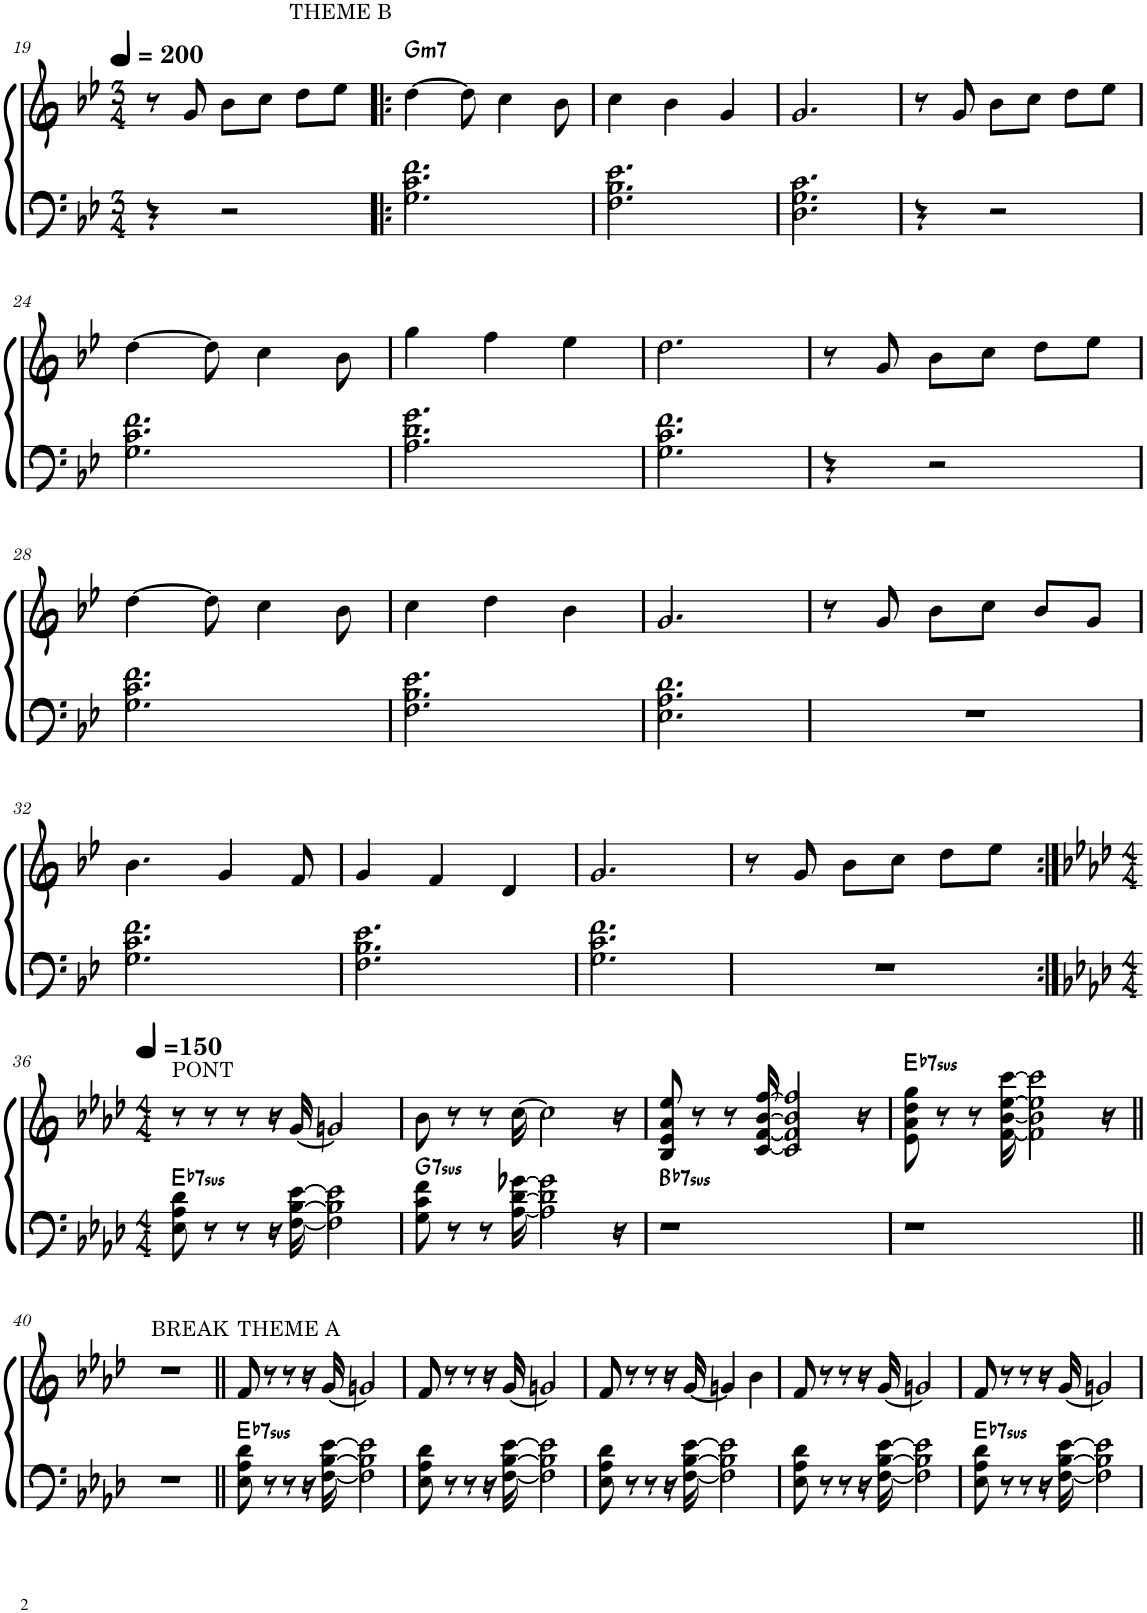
**kern	**kern	**harte
*part1	*part1	*part1
*staff2	*staff1	*
*I"Electric Piano	*	*
*I'E.Pno	*	*
!!LO:PB:g=z
*clefF4	*clefG2	*
*k[b-e-]	*k[b-e-]	*
*M3/4	*M3/4	*
*MM200	*MM200	*
=19	=19	=19
!	!LO:TX:a:t=THEME B	!
4r	8r	.
.	8g/	.
2r	8b-\L	.
.	8cc\J	.
.	8dd\L	.
.	8ee-\J	.
=20!|:	=20!|:	=20!|:
!	!	!LO:H:kt=m7
2.G\ 2.c\ 2.f\	[4dd\	G:min7
.	8dd\]	.
.	4cc\	.
.	8b-\	.
=21	=21	=21
2.F\ 2.B-\ 2.e-\	4cc\	.
.	4b-\	.
.	4g/	.
=22	=22	=22
2.D\ 2.G\ 2.c\	2.g/	.
=23	=23	=23
4r	8r	.
.	8g/	.
2r	8b-\L	.
.	8cc\J	.
.	8dd\L	.
.	8ee-\J	.
!!LO:LB:g=z
=24	=24	=24
2.G\ 2.c\ 2.f\	[4dd\	.
.	8dd\]	.
.	4cc\	.
.	8b-\	.
=25	=25	=25
2.A\ 2.d\ 2.g\	4gg\	.
.	4ff\	.
.	4ee-\	.
=26	=26	=26
2.G\ 2.c\ 2.f\	2.dd\	.
=27	=27	=27
4r	8r	.
.	8g/	.
2r	8b-\L	.
.	8cc\J	.
.	8dd\L	.
.	8ee-\J	.
!!LO:LB:g=z
=28	=28	=28
2.G\ 2.c\ 2.f\	[4dd\	.
.	8dd\]	.
.	4cc\	.
.	8b-\	.
=29	=29	=29
2.F\ 2.B-\ 2.e-\	4cc\	.
.	4dd\	.
.	4b-\	.
=30	=30	=30
2.E-\ 2.A\ 2.d\	2.g/	.
=31	=31	=31
2.r	8r	.
.	8g/	.
.	8b-\L	.
.	8cc\J	.
.	8b-/L	.
.	8g/J	.
!!LO:LB:g=z
=32	=32	=32
2.G\ 2.c\ 2.f\	4.b-\	.
.	4g/	.
.	8f/	.
=33	=33	=33
2.F\ 2.B-\ 2.e-\	4g/	.
.	4f/	.
.	4d/	.
=34	=34	=34
2.G\ 2.c\ 2.f\	2.g/	.
=35	=35	=35
2.r	8r	.
.	8g/	.
.	8b-\L	.
.	8cc\J	.
.	8dd\L	.
.	8ee-\J	.
!!LO:LB:g=z
=36:|!	=36:|!	=36:|!
*k[b-e-a-d-]	*k[b-e-a-d-]	*
*M4/4	*M4/4	*
*	*MM150	*
!	!LO:TX:a:t=PONT	!LO:H:kt=7sus
8E-\ 8A-\ 8d-\	8r	Eb:sus4(7)
8r	8r	.
8r	8r	.
16r	16r	.
[16F\ [16B-\ [16e-\	[16g/	.
2F\] 2B-\] 2e-\]	2gn/]	.
=37	=37	=37
!	!	!LO:H:kt=7sus
8G\ 8c\ 8f\	8b-\	G:sus4(7)
8r	8r	.
8r	8r	.
[16A-\ [16d-\ [16g-X\	[16cc\	.
2A-\] 2d-\] 2g-\]	2cc\]	.
16r	16r	.
=38	=38	=38
!	!	!LO:H:kt=7sus
1r	8B-/ 8e-/ 8a-/ 8ee-/	Bb:sus4(7)
.	8r	.
.	8r	.
.	[16c/ [16f/ [16b-/ [16ff/	.
.	2c/] 2f/] 2b-/] 2ff/]	.
.	16r	.
=39	=39	=39
!	!	!LO:H:kt=7sus
1r	8e-\ 8a-\ 8dd-\ 8gg\	Eb:sus4(7)
.	8r	.
.	8r	.
.	[16f\ [16b-\ [16ee-\ [16ccc\	.
.	2f\] 2b-\] 2ee-\] 2ccc\]	.
.	16r	.
!!LO:LB:g=z
=40||	=40||	=40||
!	!LO:TX:a:t=BREAK	!
1r	1r	.
=41||	=41||	=41||
!	!LO:TX:a:t=THEME A	!LO:H:kt=7sus
8E-\ 8A-\ 8d-\	8f/	Eb:sus4(7)
8r	8r	.
8r	8r	.
16r	16r	.
[16F\ [16B-\ [16e-\	[16g/	.
2F\] 2B-\] 2e-\]	2gn/]	.
=42	=42	=42
8E-\ 8A-\ 8d-\	8f/	.
8r	8r	.
8r	8r	.
16r	16r	.
[16F\ [16B-\ [16e-\	[16g/	.
2F\] 2B-\] 2e-\]	2gn/]	.
=43	=43	=43
8E-\ 8A-\ 8d-\	8f/	.
8r	8r	.
8r	8r	.
16r	16r	.
[16F\ [16B-\ [16e-\	[16g/	.
2F\] 2B-\] 2e-\]	4gn/]	.
.	4b-\	.
=44	=44	=44
8E-\ 8A-\ 8d-\	8f/	.
8r	8r	.
8r	8r	.
16r	16r	.
[16F\ [16B-\ [16e-\	[16g/	.
2F\] 2B-\] 2e-\]	2gn/]	.
=45	=45	=45
!	!	!LO:H:kt=7sus
8E-\ 8A-\ 8d-\	8f/	Eb:sus4(7)
8r	8r	.
8r	8r	.
16r	16r	.
[16F\ [16B-\ [16e-\	[16g/	.
2F\] 2B-\] 2e-\]	2gn/]	.
=	=	=
*-	*-	*-
